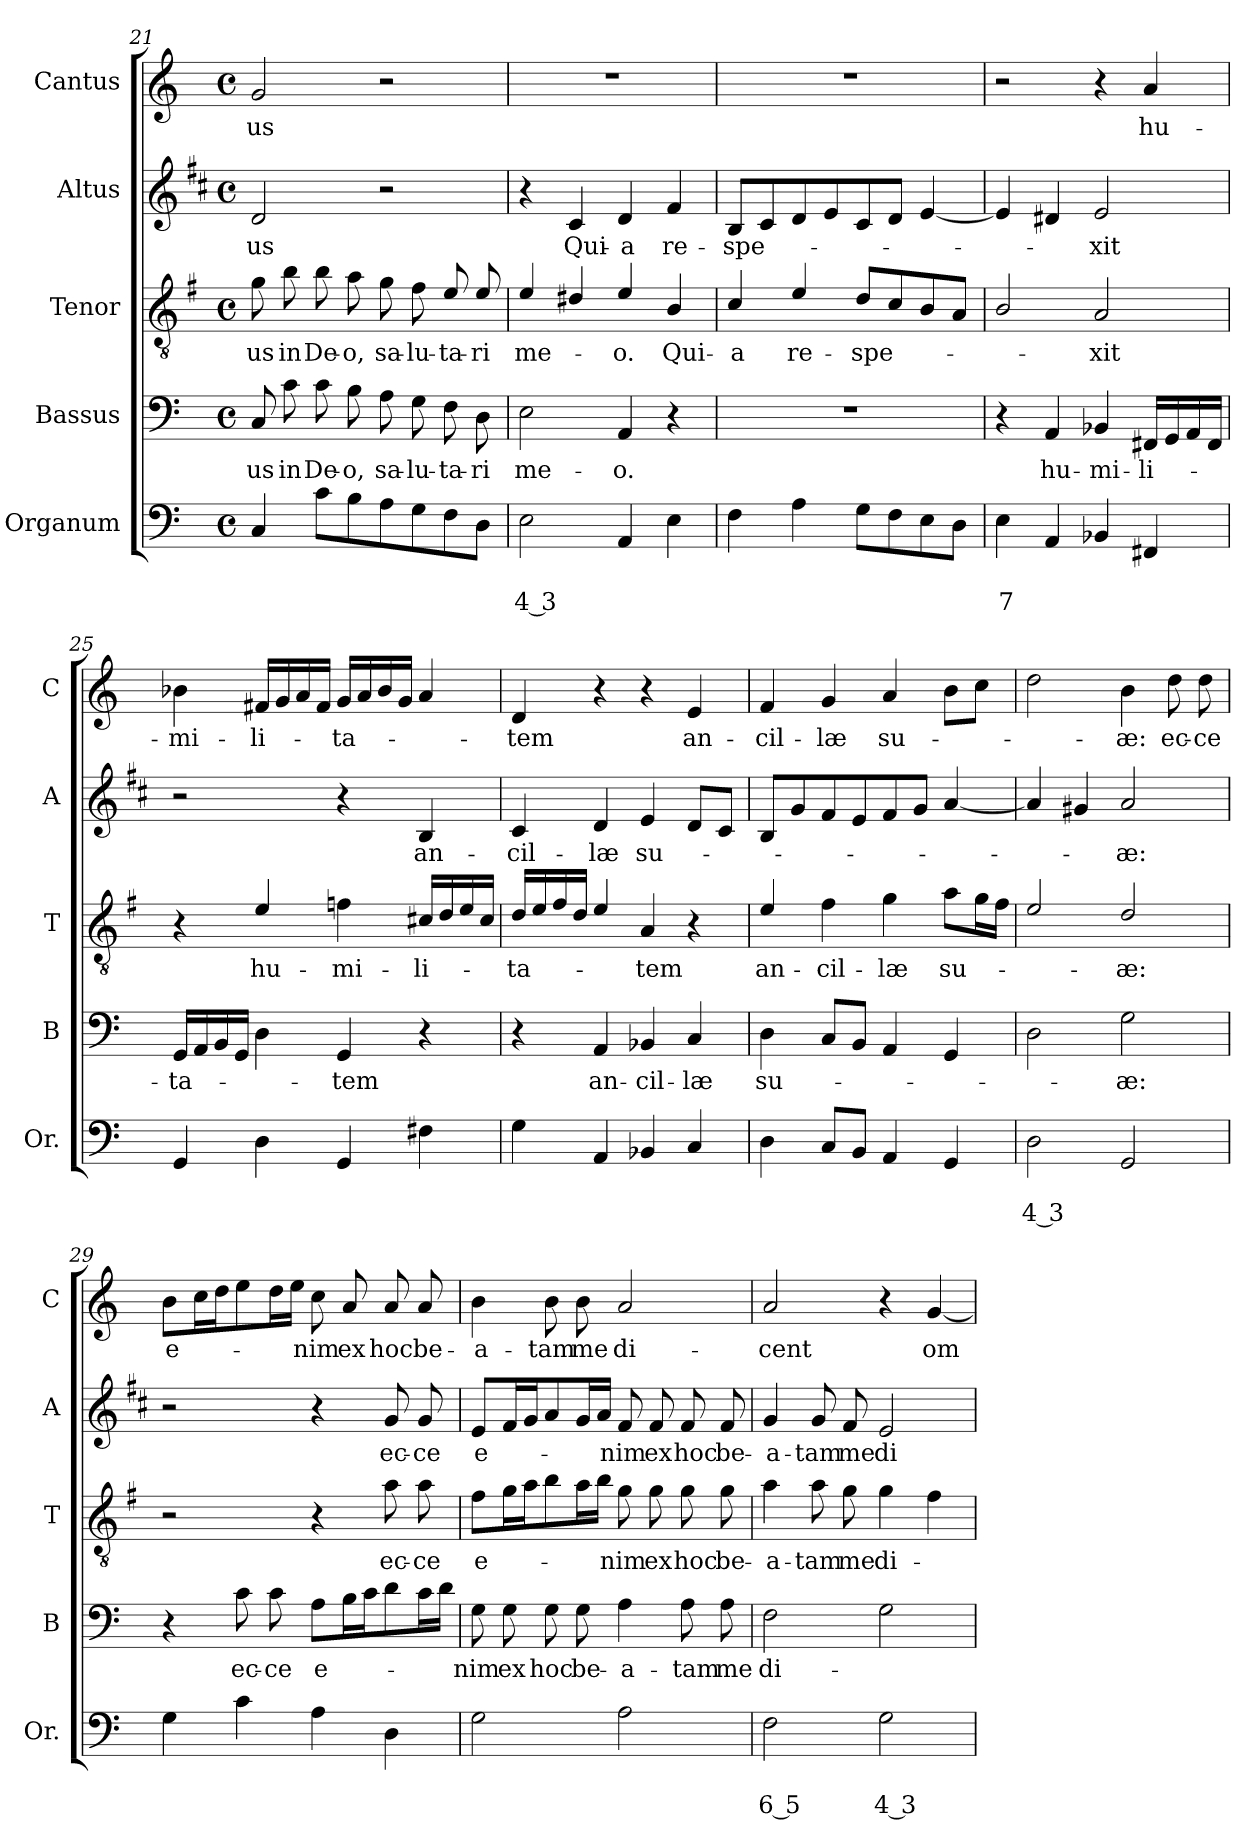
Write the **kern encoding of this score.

**kern	**text	**text	**kern	**text	**kern	**text	**kern	**text	**kern	**text
*part5	*part5	*part5	*part4	*part4	*part3	*part3	*part2	*part2	*part1	*part1
*staff5	*staff5	*staff5	*staff4	*staff4	*staff3	*staff3	*staff2	*staff2	*staff1	*staff1
*I"Organum	*	*	*I"Bassus	*	*I"Tenor	*	*I"Altus	*	*I"Cantus	*
*I'Or.	*	*	*I'B	*	*I'T	*	*I'A	*	*I'C	*
*clefF4	*	*	*clefF4	*	*clefGv2	*	*clefG2	*	*clefG2	*
*	*	*	*	*	*ITrd4c7	*	*ITrd1c2	*	*	*
*k[]	*	*	*k[]	*	*k[]	*	*k[]	*	*k[]	*
*C:	*	*	*C:	*	*C:	*	*C:	*	*C:	*
*M4/4	*	*	*M4/4	*	*M4/4	*	*M4/4	*	*M4/4	*
*met(c)	*	*	*met(c)	*	*met(c)	*	*met(c)	*	*met(c)	*
=21	=21	=21	=21	=21	=21	=21	=21	=21	=21	=21
!	!	!	!	!LO:LY:b	!	!LO:LY:b	!	!LO:LY:b	!	!LO:LY:b
4C/	.	.	8C/	-us	8c\	-us	2c/	-us	2g/	-us
!	!	!	!	!LO:LY:b	!	!LO:LY:b	!	!	!	!
.	.	.	8c\	in	8e\	in	.	.	.	.
!	!	!	!	!LO:LY:b	!	!LO:LY:b	!	!	!	!
8c\L	.	.	8c\	De-	8e\	De-	.	.	.	.
!	!	!	!	!LO:LY:b	!	!LO:LY:b	!	!	!	!
8B\	.	.	8B\	-o,	8d\	-o,	.	.	.	.
!	!	!	!	!LO:LY:b	!	!LO:LY:b	!	!	!	!
8A\	.	.	8A\	sa-	8c\	sa-	2r	.	2r	.
!	!	!	!	!LO:LY:b	!	!LO:LY:b	!	!	!	!
8G\	.	.	8G\	-lu-	8B\	-lu-	.	.	.	.
!	!	!	!	!LO:LY:b	!	!LO:LY:b	!	!	!	!
8F\	.	.	8F\	-ta-	8A/	-ta-	.	.	.	.
!	!	!	!	!LO:LY:b	!	!LO:LY:b	!	!	!	!
8D\J	.	.	8D\	-ri	8A/	-ri	.	.	.	.
=22	=22	=22	=22	=22	=22	=22	=22	=22	=22	=22
!	!	!LO:LY:b	!	!LO:LY:b	!	!LO:LY:b	!	!	!	!
2E\	.	4 3	2E\	me-	4A/	me-	4r	.	1r	.
!	!	!	!	!	!	!	!	!LO:LY:b	!	!
.	.	.	.	.	4G#X/	.	4B/	Qui-	.	.
!	!	!	!	!LO:LY:b	!	!LO:LY:b	!	!LO:LY:b	!	!
4AA/	.	.	4AA/	-o.	4A/	-o.	4c/	-a	.	.
!	!	!	!	!	!	!LO:LY:b	!	!LO:LY:b	!	!
4E\	.	.	4r	.	4E/	Qui-	4e/	re-	.	.
!!LO:LB:g=z
=23	=23	=23	=23	=23	=23	=23	=23	=23	=23	=23
!	!	!	!	!	!	!LO:LY:b	!	!LO:LY:b	!	!
4F\	.	.	1r	.	4F/	-a	8A/L	-spe-	1r	.
.	.	.	.	.	.	.	8B/	.	.	.
!	!	!	!	!	!	!LO:LY:b	!	!	!	!
4A\	.	.	.	.	4A/	re-	8c/	.	.	.
.	.	.	.	.	.	.	8d/	.	.	.
!	!	!	!	!	!	!LO:LY:b	!	!	!	!
8G\L	.	.	.	.	8G/L	-spe-	8B/	.	.	.
8F\	.	.	.	.	8F/	.	8c/J	.	.	.
8E\	.	.	.	.	8E/	.	[4d/	.	.	.
8D\J	.	.	.	.	8D/J	.	.	.	.	.
=24	=24	=24	=24	=24	=24	=24	=24	=24	=24	=24
!	!	!LO:LY:b	!	!	!	!	!	!	!	!
4E\	.	7	4r	.	2E/	.	4d/]	.	2r	.
!	!	!	!	!LO:LY:b	!	!	!	!	!	!
4AA/	.	.	4AA/	hu-	.	.	4c#X/	.	.	.
!	!	!	!	!LO:LY:b	!	!LO:LY:b	!	!LO:LY:b	!	!
4BB-X/	.	.	4BB-X/	-mi-	2D/	-xit	2d/	-xit	4r	.
!	!	!	!	!LO:LY:b	!	!	!	!	!	!LO:LY:b
4FF#X/	.	.	16FF#X/LL	-li-	.	.	.	.	4a/	hu-
.	.	.	16GG/	.	.	.	.	.	.	.
.	.	.	16AA/	.	.	.	.	.	.	.
.	.	.	16FF#/JJ	.	.	.	.	.	.	.
=25	=25	=25	=25	=25	=25	=25	=25	=25	=25	=25
!	!	!	!	!LO:LY:b	!	!	!	!	!	!LO:LY:b
4GG/	.	.	16GG/LL	-ta-	4r	.	2r	.	4b-X\	-mi-
.	.	.	16AA/	.	.	.	.	.	.	.
.	.	.	16BB/	.	.	.	.	.	.	.
.	.	.	16GG/JJ	.	.	.	.	.	.	.
!	!	!	!	!	!	!LO:LY:b	!	!	!	!LO:LY:b
4D\	.	.	4D\	.	4A/	hu-	.	.	16f#X/LL	-li-
.	.	.	.	.	.	.	.	.	16g/	.
.	.	.	.	.	.	.	.	.	16a/	.
.	.	.	.	.	.	.	.	.	16f#/JJ	.
!	!	!	!	!LO:LY:b	!	!LO:LY:b	!	!	!	!LO:LY:b
4GG/	.	.	4GG/	-tem	4B-X\	-mi-	4r	.	16g/LL	-ta-
.	.	.	.	.	.	.	.	.	16a/	.
.	.	.	.	.	.	.	.	.	16b-/	.
.	.	.	.	.	.	.	.	.	16g/JJ	.
!	!	!	!	!	!	!LO:LY:b	!	!LO:LY:b	!	!
4F#X\	.	.	4r	.	16F#X/LL	-li-	4A/	an-	4a/	.
.	.	.	.	.	16G/	.	.	.	.	.
.	.	.	.	.	16A/	.	.	.	.	.
.	.	.	.	.	16F#/JJ	.	.	.	.	.
=26	=26	=26	=26	=26	=26	=26	=26	=26	=26	=26
!	!	!	!	!	!	!LO:LY:b	!	!LO:LY:b	!	!LO:LY:b
4G\	.	.	4r	.	16G/LL	-ta-	4B/	-cil-	4d/	-tem
.	.	.	.	.	16A/	.	.	.	.	.
.	.	.	.	.	16B/	.	.	.	.	.
.	.	.	.	.	16G/JJ	.	.	.	.	.
!	!	!	!	!LO:LY:b	!	!	!	!LO:LY:b	!	!
4AA/	.	.	4AA/	an-	4A/	.	4c/	-læ	4r	.
!	!	!	!	!LO:LY:b	!	!LO:LY:b	!	!LO:LY:b	!	!
4BB-X/	.	.	4BB-X/	-cil-	4D/	-tem	4d/	su-	4r	.
!	!	!	!	!LO:LY:b	!	!	!	!	!	!LO:LY:b
4C/	.	.	4C/	-læ	4r	.	8c/L	.	4e/	an-
.	.	.	.	.	.	.	8B/J	.	.	.
=27	=27	=27	=27	=27	=27	=27	=27	=27	=27	=27
!	!	!	!	!LO:LY:b	!	!LO:LY:b	!	!	!	!LO:LY:b
4D\	.	.	4D\	su-	4A/	an-	8A/L	.	4f/	-cil-
.	.	.	.	.	.	.	8f/	.	.	.
!	!	!	!	!	!	!LO:LY:b	!	!	!	!LO:LY:b
8C/L	.	.	8C/L	.	4B\	-cil-	8e/	.	4g/	-læ
8BB/J	.	.	8BB/J	.	.	.	8d/	.	.	.
!	!	!	!	!	!	!LO:LY:b	!	!	!	!LO:LY:b
4AA/	.	.	4AA/	.	4c\	-læ	8e/	.	4a/	su-
.	.	.	.	.	.	.	8f/J	.	.	.
!	!	!	!	!	!	!LO:LY:b	!	!	!	!
4GG/	.	.	4GG/	.	8d\L	su-	[4g/	.	8b\L	.
.	.	.	.	.	16c\L	.	.	.	8cc\J	.
.	.	.	.	.	16B\JJ	.	.	.	.	.
=28	=28	=28	=28	=28	=28	=28	=28	=28	=28	=28
!	!	!LO:LY:b	!	!	!	!	!	!	!	!
2D\	.	4 3	2D\	.	2A/	.	4g/]	.	2dd\	.
.	.	.	.	.	.	.	4f#X/	.	.	.
!	!	!	!	!LO:LY:b	!	!LO:LY:b	!	!LO:LY:b	!	!LO:LY:b
2GG/	.	.	2G\	-æ:	2G/	-æ:	2g/	-æ:	4b\	-æ:
!	!	!	!	!	!	!	!	!	!	!LO:LY:b
.	.	.	.	.	.	.	.	.	8dd\	ec-
!	!	!	!	!	!	!	!	!	!	!LO:LY:b
.	.	.	.	.	.	.	.	.	8dd\	-ce
!!LO:LB:g=z
=29	=29	=29	=29	=29	=29	=29	=29	=29	=29	=29
!	!	!	!	!	!	!	!	!	!	!LO:LY:b
4G\	.	.	4r	.	2r	.	2r	.	8b\L	e-
.	.	.	.	.	.	.	.	.	16cc\L	.
.	.	.	.	.	.	.	.	.	16dd\J	.
!	!	!	!	!LO:LY:b	!	!	!	!	!	!
4c\	.	.	8c\	ec-	.	.	.	.	8ee\	.
!	!	!	!	!LO:LY:b	!	!	!	!	!	!
.	.	.	8c\	-ce	.	.	.	.	16dd\L	.
.	.	.	.	.	.	.	.	.	16ee\JJ	.
!	!	!	!	!LO:LY:b	!	!	!	!	!	!LO:LY:b
4A\	.	.	8A\L	e-	4r	.	4r	.	8cc\	-nim
!	!	!	!	!	!	!	!	!	!	!LO:LY:b
.	.	.	16B\L	.	.	.	.	.	8a/	ex
.	.	.	16c\J	.	.	.	.	.	.	.
!	!	!	!	!	!	!LO:LY:b	!	!LO:LY:b	!	!LO:LY:b
4D\	.	.	8d\	.	8d\	ec-	8f/	ec-	8a/	hoc
!	!	!	!	!	!	!LO:LY:b	!	!LO:LY:b	!	!LO:LY:b
.	.	.	16c\L	.	8d\	-ce	8f/	-ce	8a/	be-
.	.	.	16d\JJ	.	.	.	.	.	.	.
=30	=30	=30	=30	=30	=30	=30	=30	=30	=30	=30
!	!	!	!	!LO:LY:b	!	!LO:LY:b	!	!LO:LY:b	!	!LO:LY:b
2G\	.	.	8G\	-nim	8B\L	e-	8d/L	e-	4b\	-a-
!	!	!	!	!LO:LY:b	!	!	!	!	!	!
.	.	.	8G\	ex	16c\L	.	16e/L	.	.	.
.	.	.	.	.	16d\J	.	16f/J	.	.	.
!	!	!	!	!LO:LY:b	!	!	!	!	!	!LO:LY:b
.	.	.	8G\	hoc	8e\	.	8g/	.	8b\	-tam
!	!	!	!	!LO:LY:b	!	!	!	!	!	!LO:LY:b
.	.	.	8G\	be-	16d\L	.	16f/L	.	8b\	me
.	.	.	.	.	16e\JJ	.	16g/JJ	.	.	.
!	!	!	!	!LO:LY:b	!	!LO:LY:b	!	!LO:LY:b	!	!LO:LY:b
2A\	.	.	4A\	-a-	8c\	-nim	8e/	-nim	2a/	di-
!	!	!	!	!	!	!LO:LY:b	!	!LO:LY:b	!	!
.	.	.	.	.	8c\	ex	8e/	ex	.	.
!	!	!	!	!LO:LY:b	!	!LO:LY:b	!	!LO:LY:b	!	!
.	.	.	8A\	-tam	8c\	hoc	8e/	hoc	.	.
!	!	!	!	!LO:LY:b	!	!LO:LY:b	!	!LO:LY:b	!	!
.	.	.	8A\	me	8c\	be-	8e/	be-	.	.
=31	=31	=31	=31	=31	=31	=31	=31	=31	=31	=31
!	!	!LO:LY:b	!	!LO:LY:b	!	!LO:LY:b	!	!LO:LY:b	!	!LO:LY:b
2F\	.	6 5	2F\	di-	4d\	-a-	4f/	-a-	2a/	-cent
!	!	!	!	!	!	!LO:LY:b	!	!LO:LY:b	!	!
.	.	.	.	.	8d\	-tam	8f/	-tam	.	.
!	!	!	!	!	!	!LO:LY:b	!	!LO:LY:b	!	!
.	.	.	.	.	8c\	me	8e/	me	.	.
!	!	!LO:LY:b	!	!	!	!LO:LY:b	!	!LO:LY:b	!	!
2G\	.	4 3	2G\	.	4c\	di-	2d/	di-	4r	.
!	!	!	!	!	!	!	!	!	!	!LO:LY:b
.	.	.	.	.	4B\	.	.	.	[4g/	om-
=	=	=	=	=	=	=	=	=	=	=
*-	*-	*-	*-	*-	*-	*-	*-	*-	*-	*-
